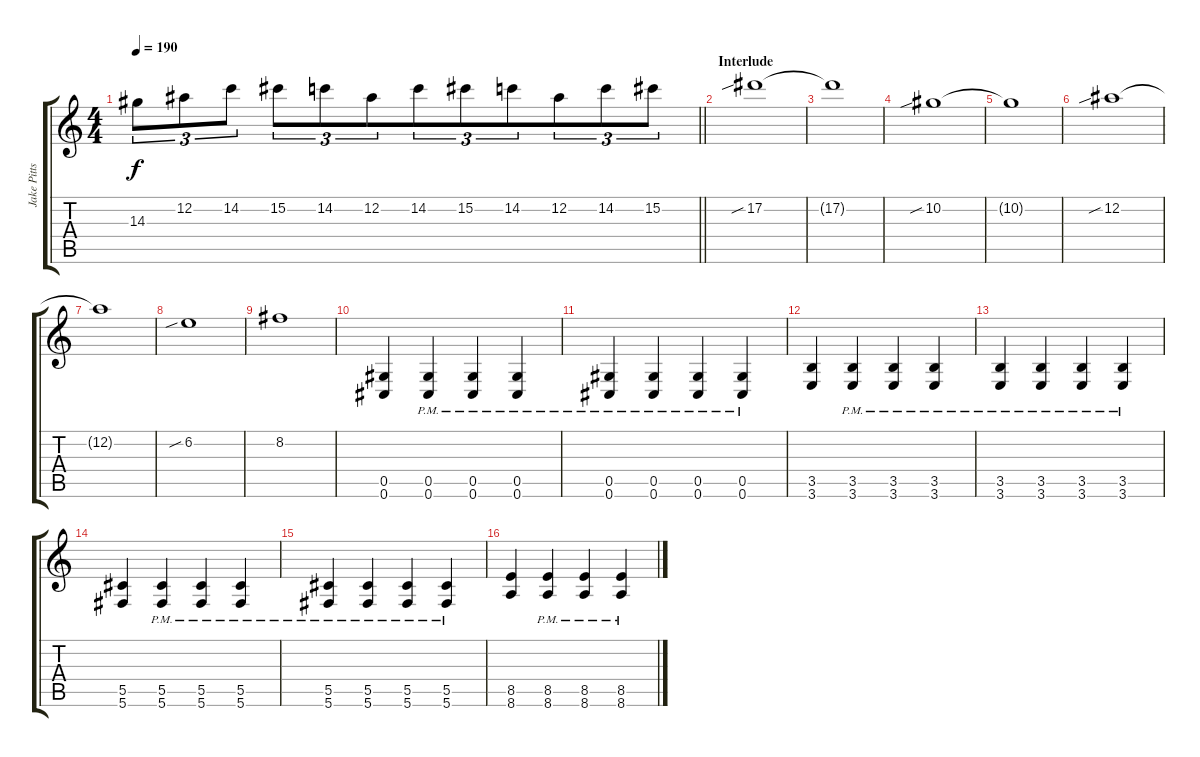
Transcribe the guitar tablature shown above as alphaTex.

\track ("Jake Pitts(Solo)" "Jake Pitts") {instrument distortionguitar}
\staff {score tabs}
\tuning (Eb4 Bb3 Gb3 Db3 Ab2 Db2) {hide}
\ts (4 4)
\tempo 190
\clef g2
\barLineRight lightlight
\ks c
14.3.8{tu (3 2) dy f} 12.2.8{tu (3 2)} 14.2.8{tu (3 2)} 15.2.8{tu (3 2) beam merge} 14.2.8{tu (3 2)} 12.2.8{tu (3 2) beam merge} 14.2.8{tu (3 2)} 15.2.8{tu (3 2)} 14.2.8{tu (3 2) beam merge} 12.2.8{tu (3 2) beam merge} 14.2.8{tu (3 2)} 15.2.8{tu (3 2)} |
\section ("" "Interlude")
17.2{sib}.1 |
17.2{t}.1 |
10.2{sib}.1 |
10.2{t}.1 |
12.2{sib}.1 |
12.2{t}.1 |
6.2{sib}.1 |
8.2.1 |
(0.5 0.6).4 (0.5{pm} 0.6{pm}).4 (0.5{pm} 0.6{pm}).4 (0.5{pm} 0.6{pm}).4 |
(0.5{pm} 0.6).4 (0.5{pm} 0.6{pm}).4 (0.5{pm} 0.6{pm}).4 (0.5{pm} 0.6{pm}).4 |
(3.5 3.6).4 (3.5{pm} 3.6{pm}).4 (3.5{pm} 3.6{pm}).4 (3.5{pm} 3.6{pm}).4 |
(3.5{pm} 3.6{pm}).4 (3.5{pm} 3.6{pm}).4 (3.5{pm} 3.6{pm}).4 (3.5{pm} 3.6{pm}).4 |
(5.5 5.6).4 (5.5{pm} 5.6{pm}).4 (5.5{pm} 5.6{pm}).4 (5.5{pm} 5.6{pm}).4 |
(5.5{pm} 5.6{pm}).4 (5.5{pm} 5.6{pm}).4 (5.5{pm} 5.6{pm}).4 (5.5{pm} 5.6{pm}).4 |
(8.5 8.6).4 (8.5{pm} 8.6{pm}).4 (8.5{pm} 8.6{pm}).4 (8.5{pm} 8.6{pm}).4
